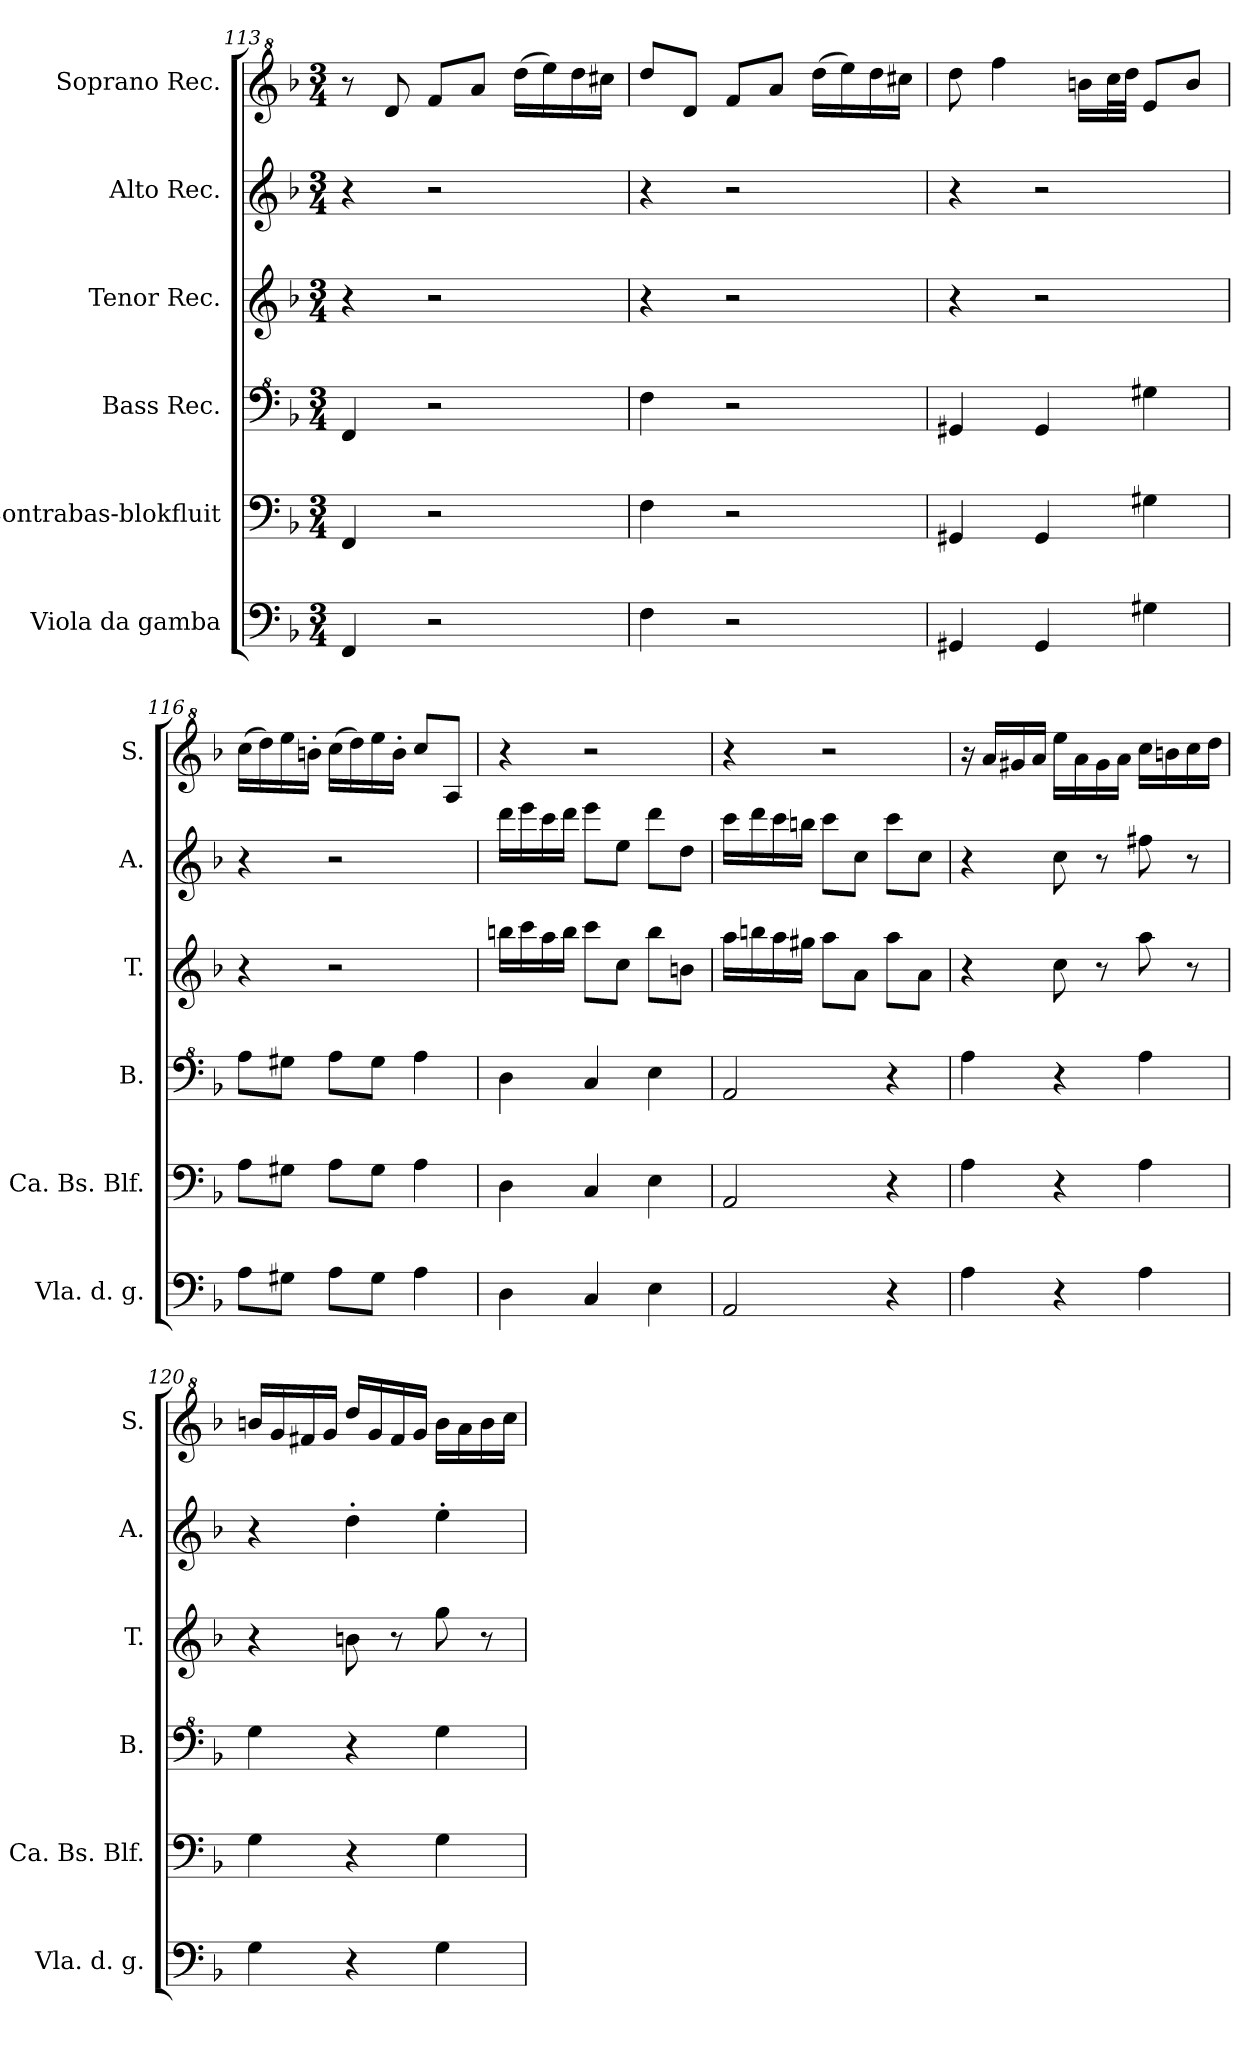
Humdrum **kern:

**kern	**kern	**kern	**kern	**kern	**kern
*part6	*part5	*part4	*part3	*part2	*part1
*staff6	*staff5	*staff4	*staff3	*staff2	*staff1
*I"Viola da gamba	*I"Contrabas-blokfluit	*I"Bass Rec.	*I"Tenor Rec.	*I"Alto Rec.	*I"Soprano Rec.
*I'Vla. d. g.	*I'Ca. Bs. Blf.	*I'B.	*I'T.	*I'A.	*I'S.
*clefF4	*clefF4	*clefF^4	*clefG2	*clefG2	*clefG^2
*k[b-]	*k[b-]	*k[b-]	*k[b-]	*k[b-]	*k[b-]
*M3/4	*M3/4	*M3/4	*M3/4	*M3/4	*M3/4
=113	=113	=113	=113	=113	=113
4FF/	4FF/	4F/	4r	4r	8r
.	.	.	.	.	8dd/
2r	2r	2r	2r	2r	8ff/L
.	.	.	.	.	8aa/J
.	.	.	.	.	(>16ddd\LL
.	.	.	.	.	16eee\)
.	.	.	.	.	16ddd\
.	.	.	.	.	16ccc#X\JJ
=114	=114	=114	=114	=114	=114
4F\	4F\	4f\	4r	4r	8ddd/L
.	.	.	.	.	8dd/J
2r	2r	2r	2r	2r	8ff/L
.	.	.	.	.	8aa/J
.	.	.	.	.	(>16ddd\LL
.	.	.	.	.	16eee\)
.	.	.	.	.	16ddd\
.	.	.	.	.	16ccc#X\JJ
=115	=115	=115	=115	=115	=115
4GG#X/	4GG#X/	4G#X/	4r	4r	8ddd\
.	.	.	.	.	4fff\
4GG#/	4GG#/	4G#/	2r	2r	.
.	.	.	.	.	16bbn\LL
.	.	.	.	.	32ccc\L
.	.	.	.	.	32ddd\JJJ
4G#X\	4G#X\	4g#X\	.	.	8ee/L
.	.	.	.	.	8bb/J
=116	=116	=116	=116	=116	=116
8A\L	8A\L	8a\L	4r	4r	(>16ccc\LL
.	.	.	.	.	16ddd\)
8G#X\J	8G#X\J	8g#X\J	.	.	16eee\
.	.	.	.	.	16bbn'\JJ
8A\L	8A\L	8a\L	2r	2r	(>16ccc\LL
.	.	.	.	.	16ddd\)
8G#\J	8G#\J	8g#\J	.	.	16eee\
.	.	.	.	.	16bb'\JJ
4A\	4A\	4a\	.	.	8ccc/L
.	.	.	.	.	8a/J
=117	=117	=117	=117	=117	=117
4D\	4D\	4d\	16bbn\LL	16ddd\LL	4r
.	.	.	16ccc\	16eee\	.
.	.	.	16aa\	16ccc\	.
.	.	.	16bb\JJ	16ddd\JJ	.
4C/	4C/	4c/	8ccc\L	8eee\L	2r
.	.	.	8cc\J	8ee\J	.
4E\	4E\	4e\	8bb\L	8ddd\L	.
.	.	.	8bn\J	8dd\J	.
=118	=118	=118	=118	=118	=118
2AA/	2AA/	2A/	16aa\LL	16ccc\LL	4r
.	.	.	16bbn\	16ddd\	.
.	.	.	16aa\	16ccc\	.
.	.	.	16gg#X\JJ	16bbn\JJ	.
.	.	.	8aa\L	8ccc\L	2r
.	.	.	8a\J	8cc\J	.
4r	4r	4r	8aa\L	8ccc\L	.
.	.	.	8a\J	8cc\J	.
!!LO:LB:g=z
=119	=119	=119	=119	=119	=119
4A\	4A\	4a\	4r	4r	16r
.	.	.	.	.	16aa/LL
.	.	.	.	.	16gg#X/
.	.	.	.	.	16aa/JJ
4r	4r	4r	8cc\	8cc\	16eee\LL
.	.	.	.	.	16aa\
.	.	.	8r	8r	16gg#\
.	.	.	.	.	16aa\JJ
4A\	4A\	4a\	8aa\	8ff#X\	16ccc\LL
.	.	.	.	.	16bbn\
.	.	.	8r	8r	16ccc\
.	.	.	.	.	16ddd\JJ
=120	=120	=120	=120	=120	=120
4G\	4G\	4g\	4r	4r	16bbn/LL
.	.	.	.	.	16gg/
.	.	.	.	.	16ff#X/
.	.	.	.	.	16gg/JJ
4r	4r	4r	8bn\	4dd'\	16ddd/LL
.	.	.	.	.	16gg/
.	.	.	8r	.	16ff#/
.	.	.	.	.	16gg/JJ
4G\	4G\	4g\	8gg\	4ee'\	16bb\LL
.	.	.	.	.	16aa\
.	.	.	8r	.	16bb\
.	.	.	.	.	16ccc\JJ
=	=	=	=	=	=
*-	*-	*-	*-	*-	*-
